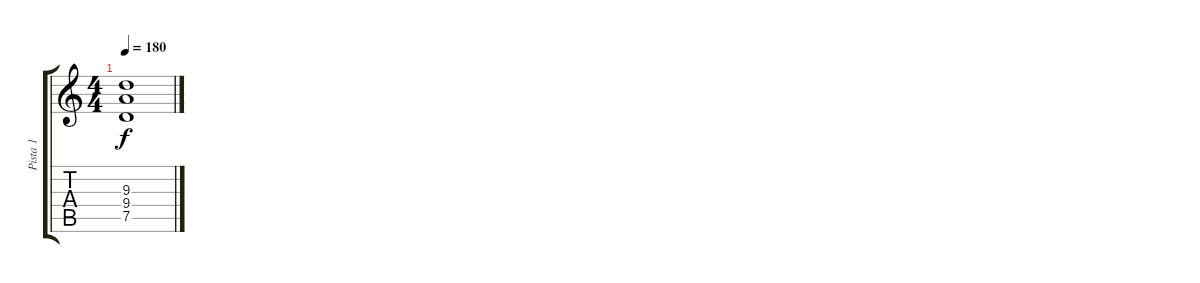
\track ("Pista 1" "Pista 1") {instrument overdrivenguitar}
\staff {score tabs}
\tuning (D4 A3 F3 C3 G2 D2) {hide}
\ts (4 4)
\tempo 180
\clef g2
\ks c
(9.3 9.4 7.5).1{dy f}
